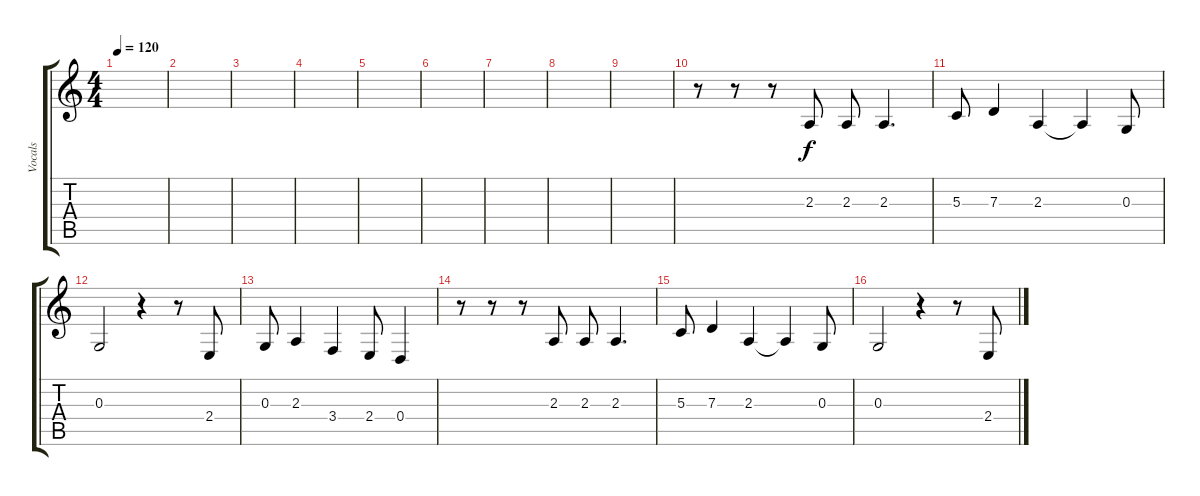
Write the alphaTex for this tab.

\track ("Vocals" "Vocals") {instrument bassoon}
\staff {score tabs}
\tuning (E4 B3 G3 D3 A2 E2) {hide}
\ts (4 4)
\tempo 120
\clef g2
\ks c
|
|
|
|
|
|
|
|
|
r.8 r.8 r.8 2.3.8 2.3.8 2.3.4{d} |
5.3.8 7.3.4 2.3.4 2.3{t}.4 0.3.8 |
0.3.2 r.4 r.8 2.4.8 |
0.3.8 2.3.4 3.4.4 2.4.8 0.4.4 |
r.8 r.8 r.8 2.3.8 2.3.8 2.3.4{d} |
5.3.8 7.3.4 2.3.4 2.3{t}.4 0.3.8 |
0.3.2 r.4 r.8 2.4.8
